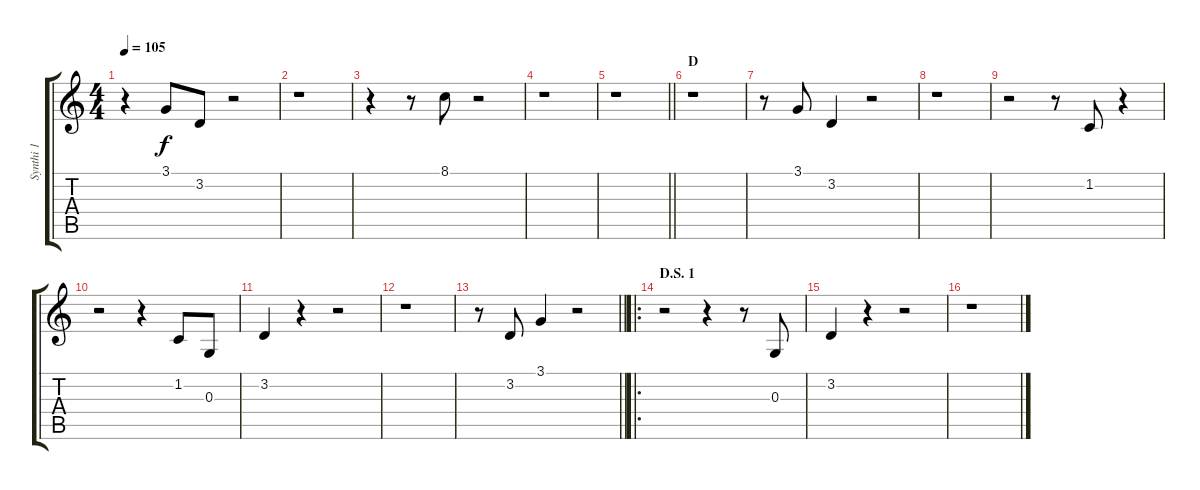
\track ("Synthi 1" "Synthi 1") {instrument fx7echoes}
\staff {score tabs}
\tuning (E4 B3 G3 D3 A2 E2) {hide}
\ts (4 4)
\tempo 105
\clef g2
\ks c
r.4{dy f} 3.1.8 3.2.8 r.2 |
r.1 |
r.4 r.8 8.1.8 r.2 |
r.1 |
\barLineRight lightlight
r.1 |
\section ("" "D")
r.1 |
r.8 3.1.8 3.2.4 r.2 |
r.1 |
r.2 r.8 1.2.8 r.4 |
r.2 r.4 1.2.8 0.3.8 |
3.2.4 r.4 r.2 |
r.1 |
\barLineRight lightlight
r.8 3.2.8 3.1.4 r.2 |
\ro
\section ("" "D.S. 1")
r.2 r.4 r.8 0.3.8 |
3.2.4 r.4 r.2 |
r.1
